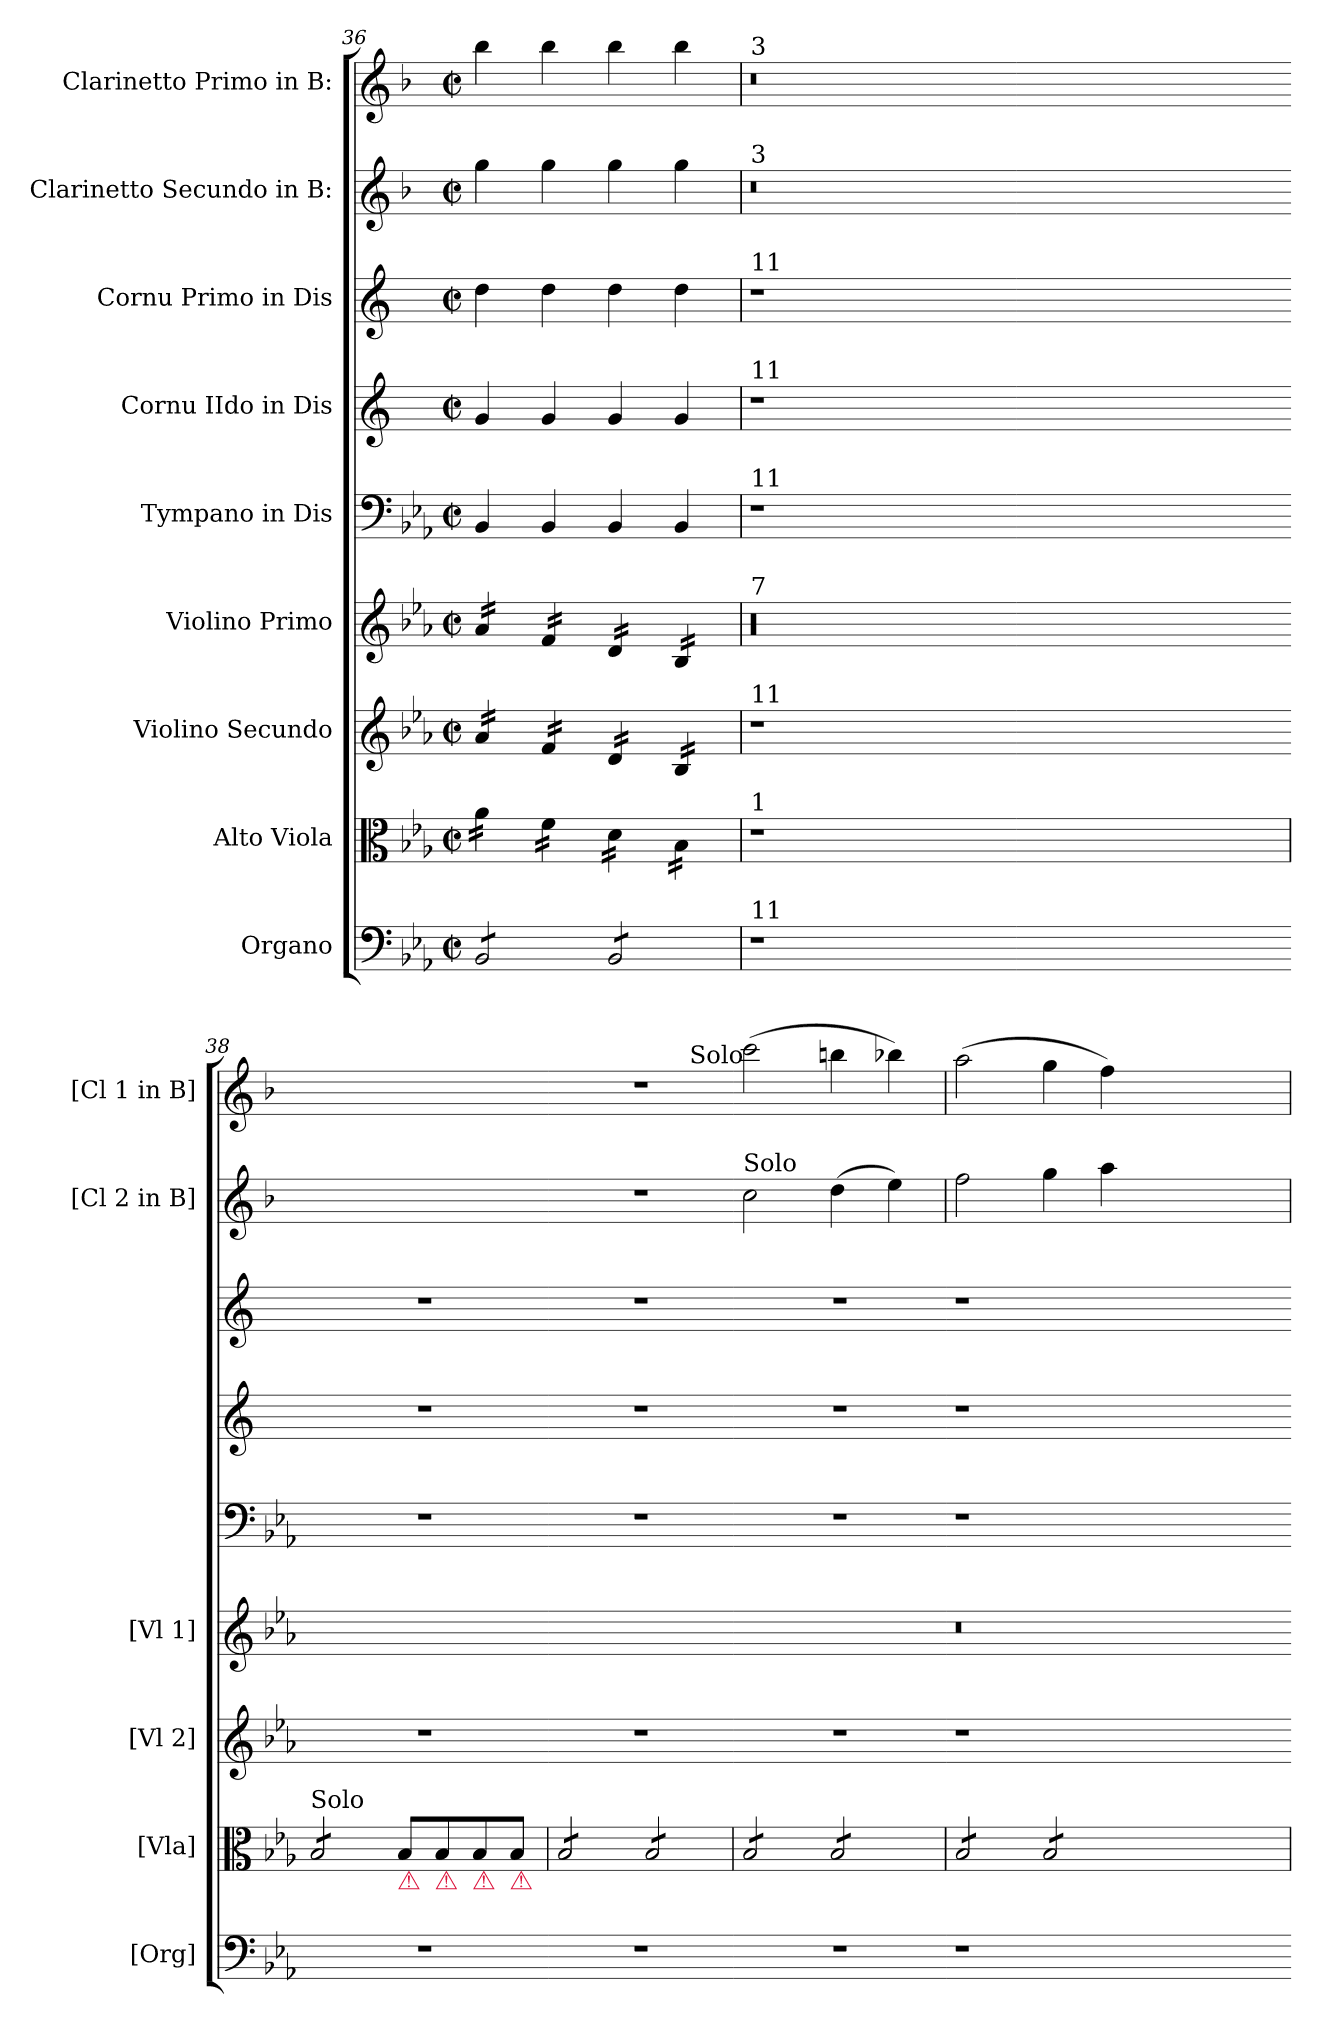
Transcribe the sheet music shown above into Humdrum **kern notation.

**kern	**kern	**dynam	**kern	**kern	**kern	**kern	**kern	**kern	**kern
*part9	*part8	*part8	*part7	*part6	*part5	*part4	*part3	*part2	*part1
*staff9	*staff8	*staff8	*staff7	*staff6	*staff5	*staff4	*staff3	*staff2	*staff1
*I"Organo	*I"Alto Viola	*	*I"Violino Secundo	*I"Violino Primo	*I"Tympano in Dis	*I"Cornu IIdo in Dis	*I"Cornu Primo in Dis	*I"Clarinetto Secundo in B:	*I"Clarinetto Primo in B:
*I'[Org]	*I'[Vla]	*	*I'[Vl 2]	*I'[Vl 1]	*	*	*	*I'[Cl 2 in B]	*I'[Cl 1 in B]
*clefF4	*clefC3	*	*clefG2	*clefG2	*clefF4	*clefG2	*clefG2	*clefG2	*clefG2
*	*	*	*	*	*	*ITrd5c9	*ITrd5c9	*ITrd1c2	*ITrd1c2
*k[b-e-a-]	*k[b-e-a-]	*	*k[b-e-a-]	*k[b-e-a-]	*k[b-e-a-]	*k[b-e-a-]	*k[b-e-a-]	*k[b-e-a-]	*k[b-e-a-]
*E-:	*E-:	*	*E-:	*E-:	*E-:	*E-:	*E-:	*E-:	*E-:
*M2/2	*M2/2	*	*M2/2	*M2/2	*M2/2	*M2/2	*M2/2	*M2/2	*M2/2
*met(c|)	*met(c|)	*	*met(c|)	*met(c|)	*met(c|)	*met(c|)	*met(c|)	*met(c|)	*met(c|)
=36	=36	=36	=36	=36	=36	=36	=36	=36	=36
*tremolo	*	*	*	*	*	*	*	*	*
*	*tremolo	*	*	*	*	*	*	*	*
*	*	*	*tremolo	*	*	*	*	*	*
*	*	*	*	*tremolo	*	*	*	*	*
8BB-/L	16a-\LL	.	16a-/LL	16a-/LL	4BB-/	4B-/	4f\	4ff\	4aa-\
.	16a-\	.	16a-/	16a-/	.	.	.	.	.
8BB-/	16a-\	.	16a-/	16a-/	.	.	.	.	.
.	16a-\JJ	.	16a-/JJ	16a-/JJ	.	.	.	.	.
8BB-/	16f\LL	.	16f/LL	16f/LL	4BB-/	4B-/	4f\	4ff\	4aa-\
.	16f\	.	16f/	16f/	.	.	.	.	.
8BB-/J	16f\	.	16f/	16f/	.	.	.	.	.
.	16f\JJ	.	16f/JJ	16f/JJ	.	.	.	.	.
8BB-/L	16d\LL	.	16d/LL	16d/LL	4BB-/	4B-/	4f\	4ff\	4aa-\
.	16d\	.	16d/	16d/	.	.	.	.	.
8BB-/	16d\	.	16d/	16d/	.	.	.	.	.
.	16d\JJ	.	16d/JJ	16d/JJ	.	.	.	.	.
8BB-/	16B-\LL	.	16B-/LL	16B-/LL	4BB-/	4B-/	4f\	4ff\	4aa-\
.	16B-\	.	16B-/	16B-/	.	.	.	.	.
8BB-/J	16B-\	.	16B-/	16B-/	.	.	.	.	.
*Xtremolo	*	*	*	*	*	*	*	*	*
.	16B-\JJ	.	16B-/JJ	16B-/JJ	.	.	.	.	.
*	*	*	*	*Xtremolo	*	*	*	*	*
*	*	*	*Xtremolo	*	*	*	*	*	*
=37	=37	=37	=37	=37	=37	=37	=37	=37	=37
!	!	!	!	!	!	!	!	!	!LO:TX:a:t=3
!	!	!	!	!	!	!	!	!LO:TX:a:t=3	!
!	!	!	!	!	!	!	!LO:TX:a:t=11	!	!
!	!	!	!	!	!	!LO:TX:a:t=11	!	!	!
!	!	!	!	!	!LO:TX:a:t=11	!	!	!	!
!	!	!	!	!LO:TX:a:t=7	!	!	!	!	!
!	!	!	!LO:TX:a:t=11	!	!	!	!	!	!
!	!LO:TX:a:t=1	!	!	!	!	!	!	!	!
!LO:TX:a:t=11	!	!	!	!	!	!	!	!	!
1r	1r	.	1r	00r	1r	1r	1r	0r	0r
0.ryy	0.ryy	.	0.ryy	.	0.ryy	0.ryy	0.ryy	.	.
.	.	.	.	.	.	.	.	0ryy	0ryy
=38-	=38	=38-	=38-	=38-	=38-	=38-	=38-	=38-	=38-
!	!LO:TX:a:t=Solo	!	!	!	!	!	!	!	!
!	!	!LO:DY:b:rj	!	!	!	!	!	!	!
1r	8B-/L	pia	1r	1ryy	1r	1r	1r	1ryy	1ryy
.	8B-/	.	.	.	.	.	.	.	.
.	8B-/	.	.	.	.	.	.	.	.
.	8B-/J	.	.	.	.	.	.	.	.
*	*Xtremolo	*	*	*	*	*	*	*	*
!	!LO:TX:b:color=crimson:t=⚠	!	!	!	!	!	!	!	!
.	8B-/L	.	.	.	.	.	.	.	.
!	!LO:TX:b:color=crimson:t=⚠	!	!	!	!	!	!	!	!
.	8B-/	.	.	.	.	.	.	.	.
!	!LO:TX:b:color=crimson:t=⚠	!	!	!	!	!	!	!	!
.	8B-/	.	.	.	.	.	.	.	.
!	!LO:TX:b:color=crimson:t=⚠	!	!	!	!	!	!	!	!
.	8B-/J	.	.	.	.	.	.	.	.
=39-	=39	=39-	=39-	=39-	=39-	=39-	=39-	=39-	=39-
*	*tremolo	*	*	*	*	*	*	*	*
1r	8B-/L	.	1r	1ryy	1r	1r	1r	1r	1r
.	8B-/	.	.	.	.	.	.	.	.
.	8B-/	.	.	.	.	.	.	.	.
.	8B-/J	.	.	.	.	.	.	.	.
.	8B-/L	.	.	.	.	.	.	.	.
.	8B-/	.	.	.	.	.	.	.	.
.	8B-/	.	.	.	.	.	.	.	.
.	8B-/J	.	.	.	.	.	.	.	.
=40-	=40	=40	=40-	=40-	=40-	=40-	=40-	=40	=40
!	!	!	!	!	!	!	!	!	!LO:TX:a:rj:t=Solo
!	!	!	!	!	!	!	!	!LO:TX:a:t=Solo	!
1r	8B-/L	.	1r	1ryy	1r	1r	1r	2b-\	(>2bb-\
.	8B-/	.	.	.	.	.	.	.	.
.	8B-/	.	.	.	.	.	.	.	.
.	8B-/J	.	.	.	.	.	.	.	.
.	8B-/L	.	.	.	.	.	.	(>4cc\	4aan\
.	8B-/	.	.	.	.	.	.	.	.
.	8B-/	.	.	.	.	.	.	4dd\)	4aa-X\)
.	8B-/J	.	.	.	.	.	.	.	.
=41-	=41	=41	=41-	=41-	=41-	=41-	=41-	=41	=41
1r	8B-/L	.	1r	0r	1r	1r	1r	2ee-\	(>2gg\
.	8B-/	.	.	.	.	.	.	.	.
.	8B-/	.	.	.	.	.	.	.	.
.	8B-/J	.	.	.	.	.	.	.	.
.	8B-/L	.	.	.	.	.	.	4ff\	4ff\
.	8B-/	.	.	.	.	.	.	.	.
.	8B-/	.	.	.	.	.	.	4gg\	4ee-\)
.	8B-/J	.	.	.	.	.	.	.	.
*	*Xtremolo	*	*	*	*	*	*	*	*
1ryy	1ryy	.	1ryy	.	1ryy	1ryy	1ryy	1ryy	1ryy
=-	=	=	=-	=-	=-	=-	=-	=	=
*-	*-	*-	*-	*-	*-	*-	*-	*-	*-
